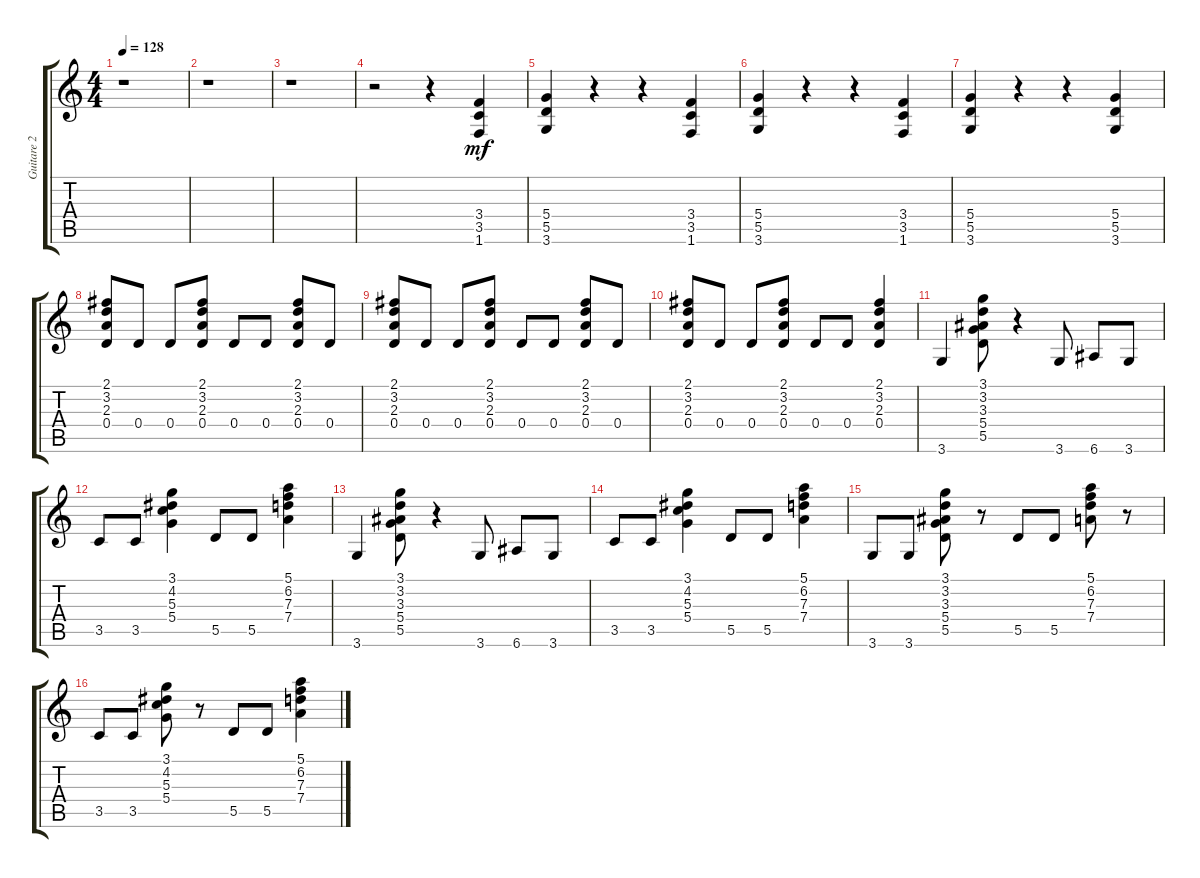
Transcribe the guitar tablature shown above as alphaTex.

\track ("Guitare 2" "Guitare 2") {instrument electricguitarmuted}
\staff {score tabs}
\tuning (E4 B3 G3 D3 A2 E2) {hide}
\ts (4 4)
\tempo 128
\clef g2
\ks c
r.1{dy mf} |
r.1 |
r.1 |
r.2 r.4 (3.4 3.5 1.6).4 |
(5.4 5.5 3.6).4 r.4 r.4 (3.4 3.5 1.6).4 |
(5.4 5.5 3.6).4 r.4 r.4 (3.4 3.5 1.6).4 |
(5.4 5.5 3.6).4 r.4 r.4 (5.4 5.5 3.6).4 |
(2.1 3.2 2.3 0.4).8 0.4.8 0.4.8 (2.1 3.2 2.3 0.4).8 0.4.8 0.4.8 (2.1 3.2 2.3 0.4).8 0.4.8 |
(2.1 3.2 2.3 0.4).8 0.4.8 0.4.8 (2.1 3.2 2.3 0.4).8 0.4.8 0.4.8 (2.1 3.2 2.3 0.4).8 0.4.8 |
(2.1 3.2 2.3 0.4).8 0.4.8 0.4.8 (2.1 3.2 2.3 0.4).8 0.4.8 0.4.8 (2.1 3.2 2.3 0.4).4 |
3.6.4 (3.1 3.2 3.3 5.4 5.5).8 r.4 3.6.8 6.6.8 3.6.8 |
3.5.8 3.5.8 (3.1 4.2 5.3 5.4).4 5.5.8 5.5.8 (5.1 6.2 7.3 7.4).4 |
3.6.4 (3.1 3.2 3.3 5.4 5.5).8 r.4 3.6.8 6.6.8 3.6.8 |
3.5.8 3.5.8 (3.1 4.2 5.3 5.4).4 5.5.8 5.5.8 (5.1 6.2 7.3 7.4).4 |
3.6.8 3.6.8 (3.1 3.2 3.3 5.4 5.5).8 r.8 5.5.8 5.5.8 (5.1 6.2 7.3 7.4).8 r.8 |
3.5.8 3.5.8 (3.1 4.2 5.3 5.4).8 r.8 5.5.8 5.5.8 (5.1 6.2 7.3 7.4).4
